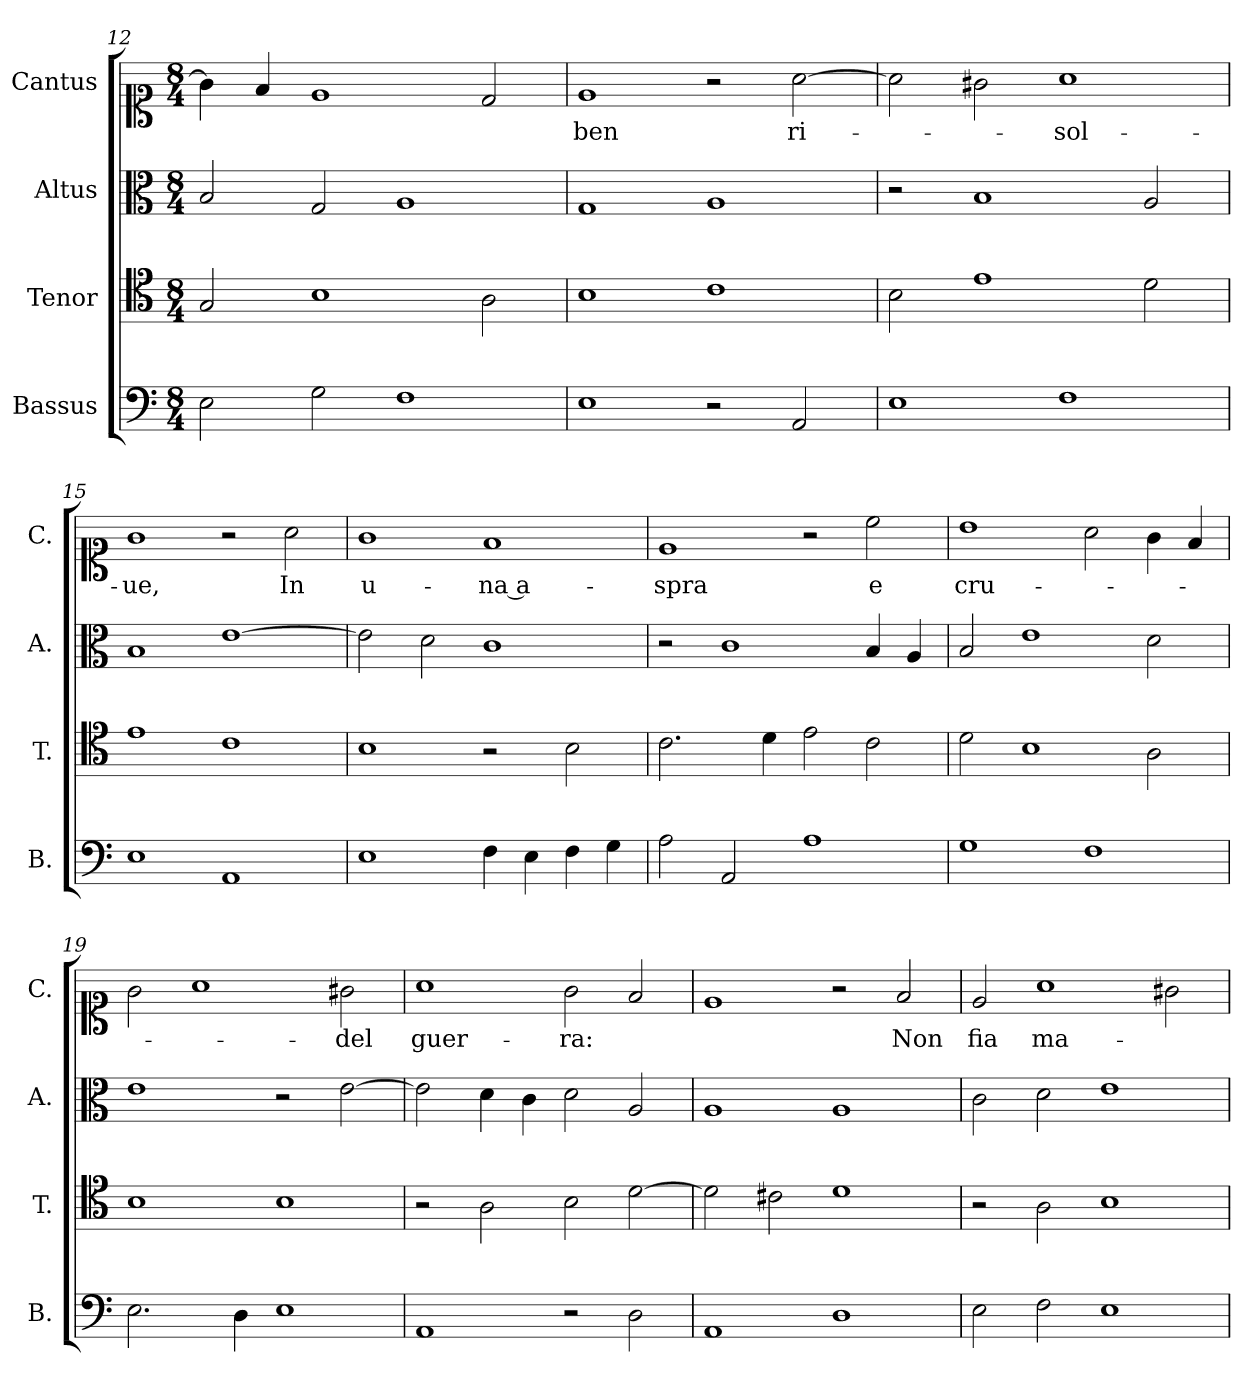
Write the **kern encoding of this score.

**kern	**kern	**kern	**kern	**text
*part4	*part3	*part2	*part1	*part1
*staff4	*staff3	*staff2	*staff1	*staff1
*I"Bassus	*I"Tenor	*I"Altus	*I"Cantus	*
*I'B.	*I'T.	*I'A.	*I'C.	*
*clefF4	*clefC4	*clefC3	*clefC1	*
*k[]	*k[]	*k[]	*k[]	*
*M8/4	*M8/4	*M8/4	*M8/4	*
=12	=12	=12	=12	=12
2E\	2G/	2B/	4g\]	.
.	.	.	4f/	.
2G\	1B	2G/	1e	.
1F	.	1A	.	.
.	2A\	.	2d/	.
!!LO:LB:g=z
=13	=13	=13	=13	=13
!	!	!	!	!LO:LY:b
1E	1B	1G	1e	ben
2r	1c	1A	2r	.
!	!	!	!	!LO:LY:b
2AA/	.	.	[2a\	ri-
=14	=14	=14	=14	=14
1E	2B\	2r	2a\]	.
.	1e	1B	2g#X\	.
!	!	!	!	!LO:LY:b
1F	.	.	1a	-sol-
.	2d\	2A/	.	.
=15	=15	=15	=15	=15
!	!	!	!	!LO:LY:b
1E	1e	1B	1g	-ue,
1AA	1c	[1e	2r	.
!	!	!	!	!LO:LY:b
.	.	.	2a\	In
=16	=16	=16	=16	=16
!	!	!	!	!LO:LY:b
1E	1B	2e\]	1g	u-
.	.	2d\	.	.
!	!	!	!	!LO:LY:b
4F\	2r	1c	1f	-na a-
4E\	.	.	.	.
4F\	2B\	.	.	.
4G\	.	.	.	.
=17	=17	=17	=17	=17
!	!	!	!	!LO:LY:b
2A\	2.c\	2r	1e	-spra
2AA/	.	1c	.	.
.	4d\	.	.	.
1A	2e\	.	2r	.
!	!	!	!	!LO:LY:b
.	2c\	4B/	2cc\	e
.	.	4A/	.	.
=18	=18	=18	=18	=18
!	!	!	!	!LO:LY:b
1G	2d\	2B/	1b	cru-
.	1B	1e	.	.
1F	.	.	2a\	.
.	2A\	2d\	4g\	.
.	.	.	4f/	.
!!LO:PB:g=z
=19	=19	=19	=19	=19
2.E\	1B	1e	2g\	.
.	.	.	1a	.
4D\	.	.	.	.
1E	1B	2r	.	.
!	!	!	!	!LO:LY:b
.	.	[2e\	2g#X\	-del
=20	=20	=20	=20	=20
!	!	!	!	!LO:LY:b
1AA	2r	2e\]	1a	guer-
.	2A\	4d\	.	.
.	.	4c\	.	.
!	!	!	!	!LO:LY:b
2r	2B\	2d\	2g\	-ra:
2D\	[2d\	2A/	2f/	.
=21	=21	=21	=21	=21
1AA	2d\]	1A	1e	.
.	2c#X\	.	.	.
1D	1d	1A	2r	.
!	!	!	!	!LO:LY:b
.	.	.	2f/	Non
=22	=22	=22	=22	=22
!	!	!	!	!LO:LY:b
2E\	2r	2c\	2e/	fia
!	!	!	!	!LO:LY:b
2F\	2A\	2d\	1a	ma-
1E	1B	1e	.	.
.	.	.	2g#X\	.
=	=	=	=	=
*-	*-	*-	*-	*-
